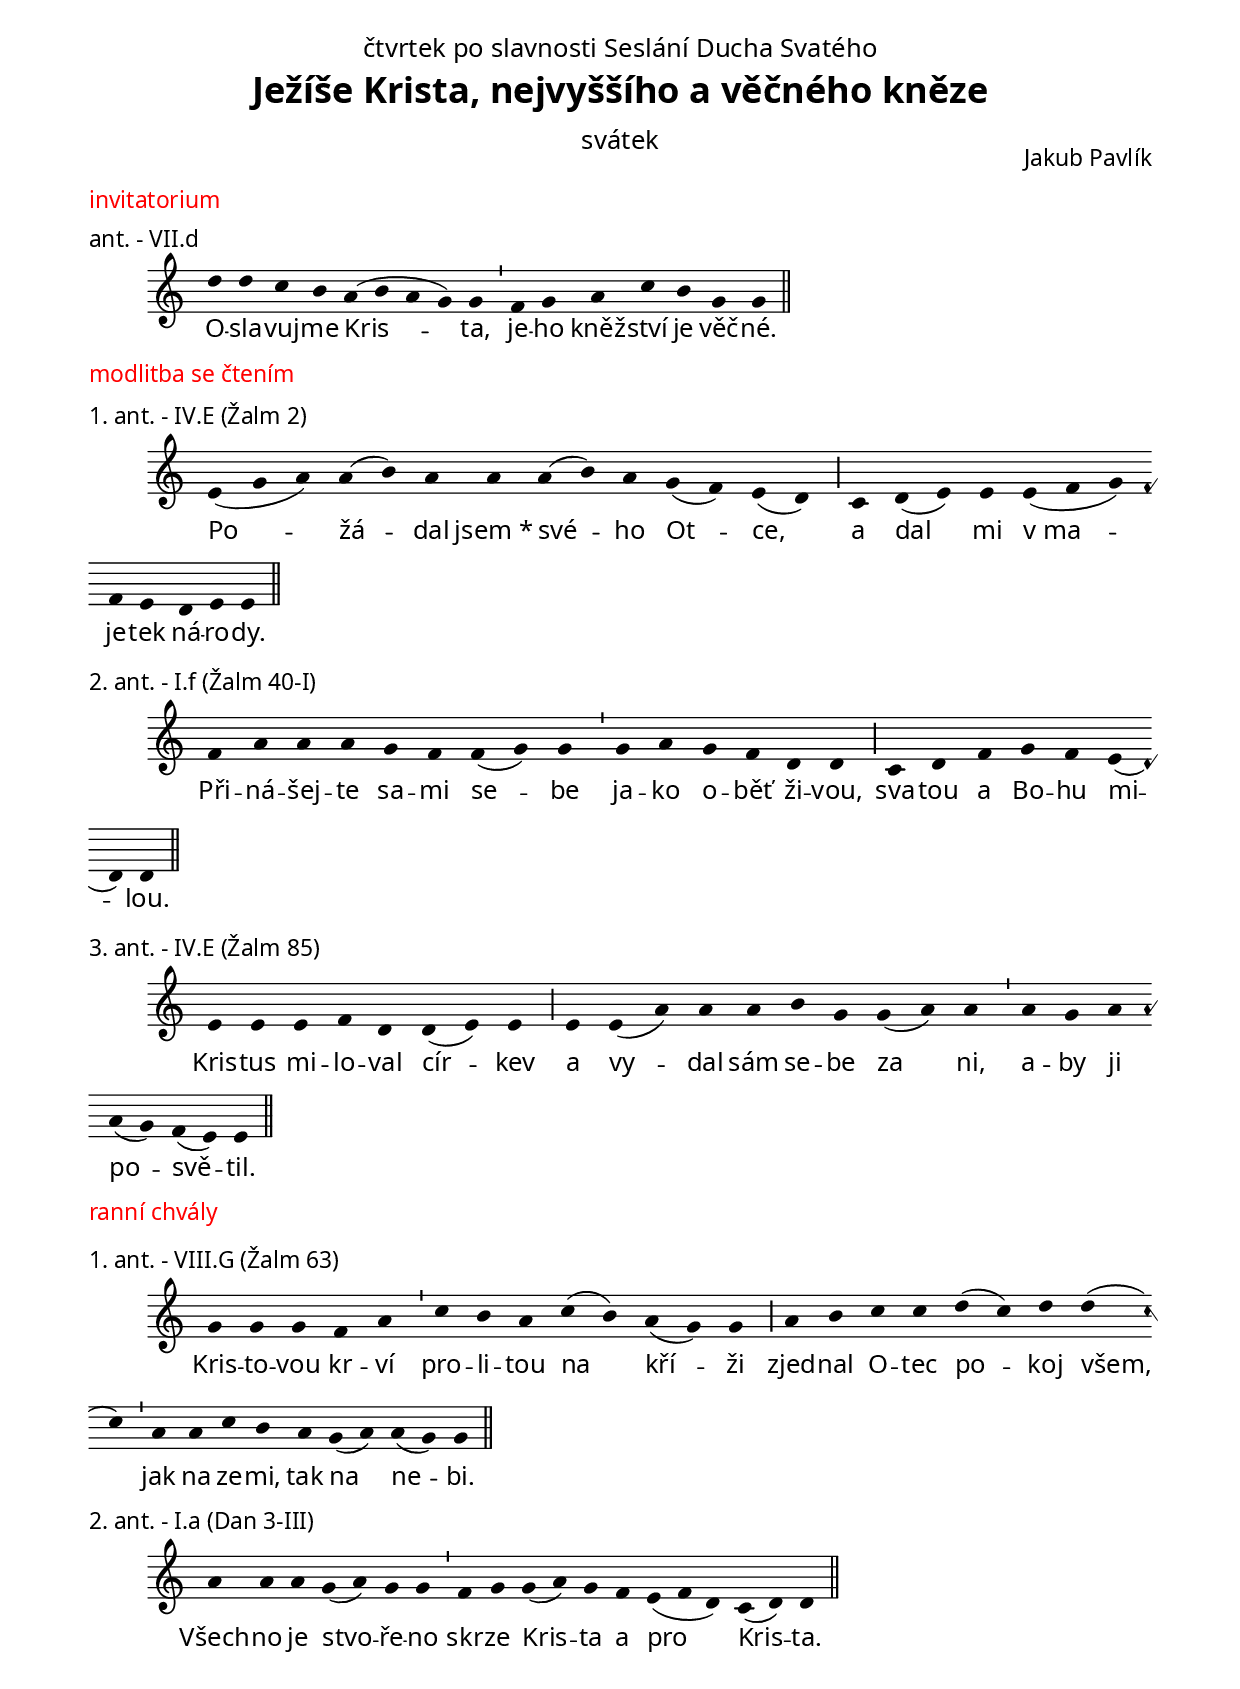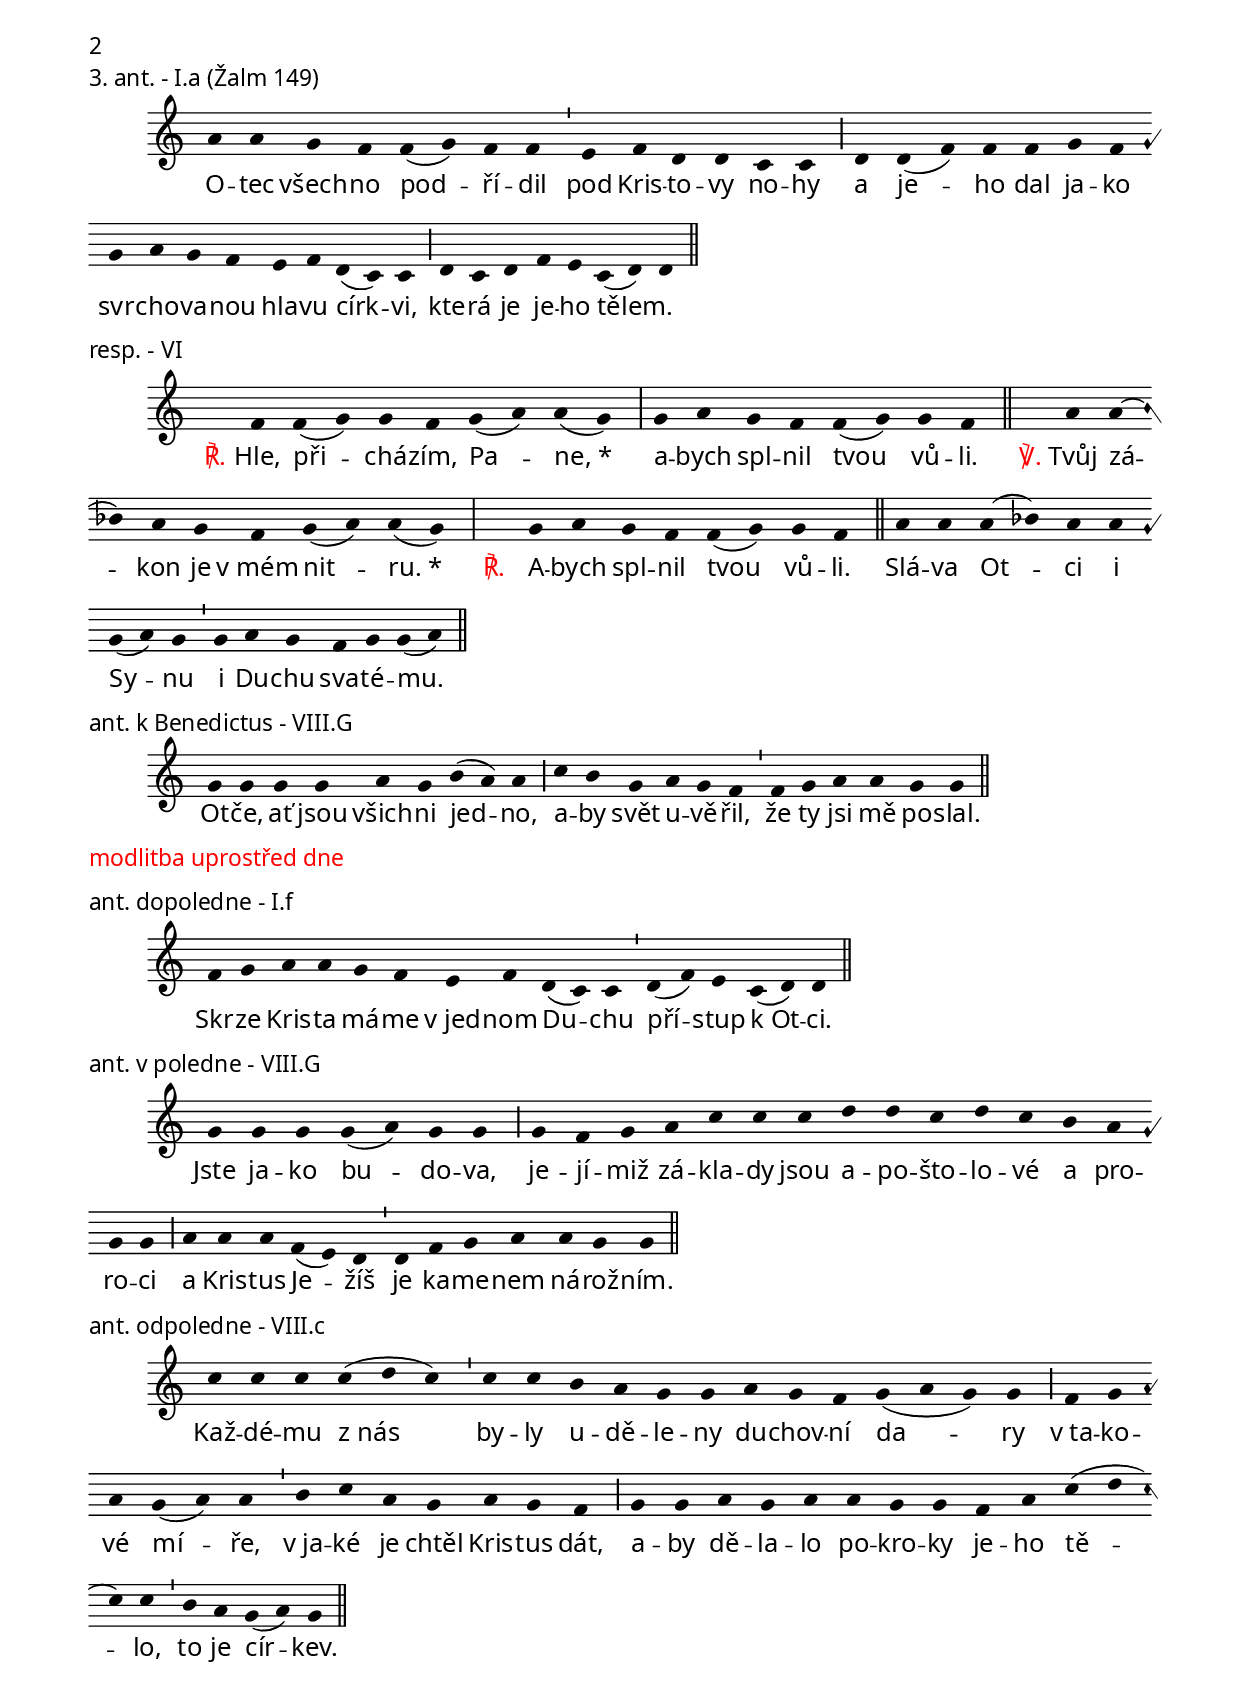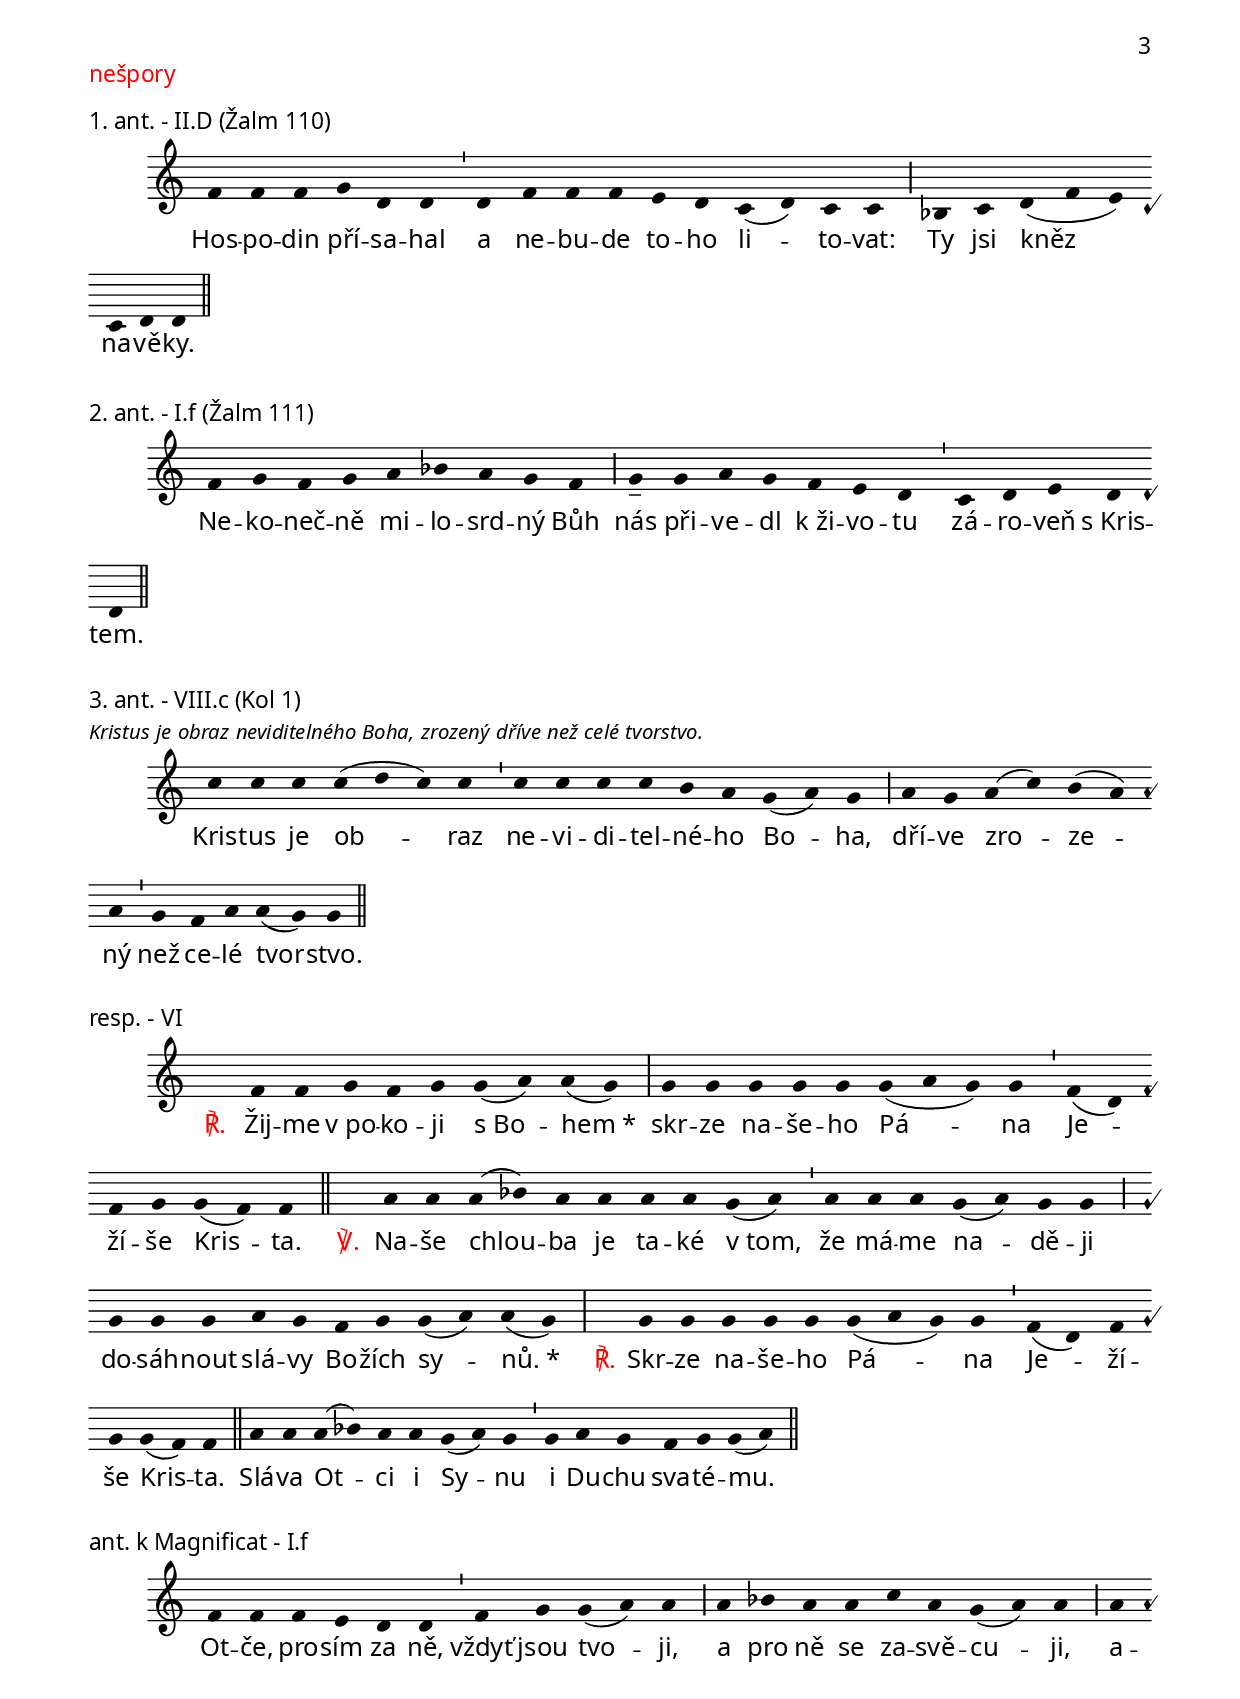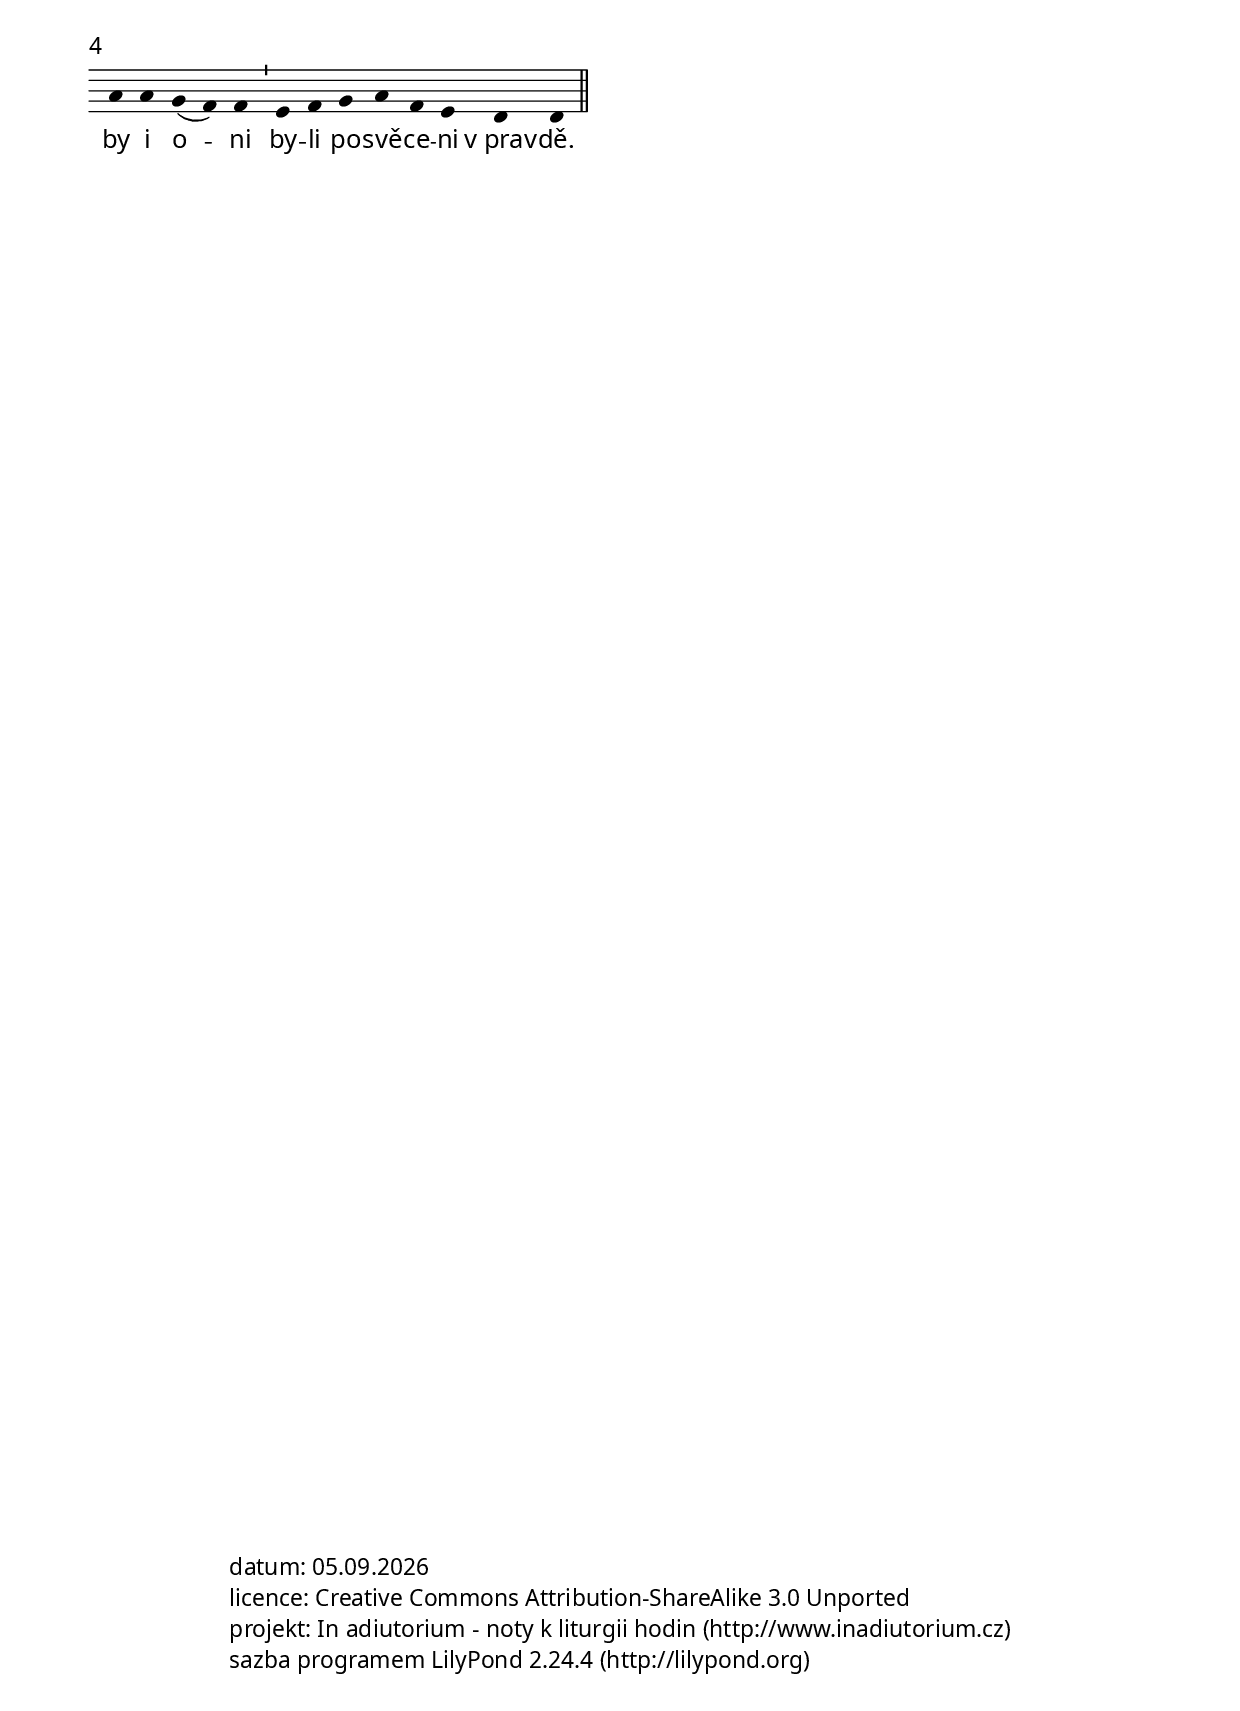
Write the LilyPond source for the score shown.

\version "2.19.16"

\include "spolecne.ly"
\include "dilyresponsorii.ly"

\header {
  title = \markup\titleSvatek
            "Ježíše Krista, nejvyššího a věčného kněze"
            "svátek"
            "čtvrtek po slavnosti Seslání Ducha Svatého"
  composer = "Jakub Pavlík"
}

\markup {\nadpisHodinka {"invitatorium"}}

\score {
  \relative c'' {
    \choralniRezim
    d4 d c b a( b a g) g \barMin
    f g a c b g g \barFinalis
  }
  \addlyrics {
    O -- sla -- vuj -- me Kris -- ta,
    je -- ho kněž -- ství je věč -- né.
  }
  \header {
    quid = "ant."
    modus = "VII"
    differentia = "d"
    psalmus = ""
    id = "invit"
    piece = \markup {\sestavTitulekBezZalmu}
  }
}

\markup {\nadpisHodinka {"modlitba se čtením"}}

\score {
    \relative c' {
      \choralniRezim
      e4( g a) a( b) a a a( b) a g( f) e( d) \barMaior
      c d( e) e e( f g) f e d e e \barFinalis
    }
    \addlyrics {
      Po -- žá -- dal jsem_* své -- ho Ot -- ce,
      a dal mi v_ma -- je -- tek ná -- ro -- dy.
    }
    \header {
      quid = "1. ant."
      modus = "IV"
      differentia = "E"
      psalmus = "Žalm 2"
      fial = "velikonoce_velikonocnioktav.ly#po-mc-a2?zacatek"
      id = "mc-a1"
      piece = \markup {\sestavTitulek}
    }
  }

\score {
  \relative c' {
    \choralniRezim
    f4 a a a g f f( g) g \barMin
    g a g f d d \barMaior
    c d f g f e( d) d \barFinalis
  }
  \addlyrics {
    Při -- ná -- šej -- te sa -- mi se -- be
    ja -- ko o -- běť ži -- vou,
    sva -- tou a Bo -- hu mi -- lou.

  }
  \header {
    quid = "2. ant."
    modus = "I"
    differentia = "f"
    psalmus = "Žalm 40-I"
    id = "mc-a2"
    piece = \markup {\sestavTitulek}
  }
}

\score {
  \relative c' {
    \choralniRezim
    e4 e e f d d( e) e \barMaior
    e e( a) a a b g g( a) a \barMin
    a g a a( g) f( e) e \barFinalis
  }
  \addlyrics {
    Kris -- tus mi -- lo -- val cír -- kev
    a vy -- dal sám se -- be za ni,
    a -- by ji po -- svě -- til.
  }
  \header {
    quid = "3. ant."
    modus = "IV"
    differentia = "E"
    psalmus = "Žalm 85"
    id = "mc-a3"
    piece = \markup {\sestavTitulek}
  }
}

\markup {\nadpisHodinka {"ranní chvály"}}

\score {
  \relative c'' {
    \choralniRezim
    g4 g g f a \barMin
    c b a c( b) a( g) g \barMaior
    a b c c d( c) d d( c) \barMin
    a a c b a g( a) a( g) g \barFinalis
  }
  \addlyrics {
    Kris -- to -- vou kr -- ví
    pro -- li -- tou na kří -- ži
    zjed -- nal O -- tec po -- koj všem,
    jak na ze -- mi, tak na ne -- bi.
  }
  \header {
    quid = "1. ant."
    modus = "VIII"
    differentia = "G"
    psalmus = "Žalm 63"
    id = "rch-a1"
    piece = \markup {\sestavTitulek}
  }
}

\score {
  \relative c'' {
    \choralniRezim
    a4 a a g( a) g g \barMin
    f g g( a) g f e( f d) c( d) d \barFinalis
  }
  \addlyrics {
    Všech -- no je stvo -- ře -- no
    skr -- ze Kris -- ta a pro Kris -- ta.
  }
  \header {
    quid = "2. ant."
    modus = "I"
    differentia = "a"
    psalmus = "Dan 3-III"
    id = "rch-a2"
    piece = \markup {\sestavTitulek}
  }
}

\score {
  \relative c'' {
    \choralniRezim
    a4 a g f f( g) f f \barMin
    e f d d c c \barMaior
    d d( f) f f g f g a g f e f d( c) c \barMaior
    d c d f e c( d) d \barFinalis
  }
  \addlyrics {
    O -- tec všech -- no pod -- ří -- dil
    pod Kris -- to -- vy no -- hy
    a je -- ho dal ja -- ko svr -- cho -- va -- nou hla -- vu círk -- vi,
    kte -- rá je je -- ho tělem.
  }
  \header {
    quid = "3. ant."
    modus = "I"
    differentia = "a"
    psalmus = "Žalm 149"
    id = "rch-a3"
    piece = \markup {\sestavTitulek}
  }
}

\score {
  \relative c' {
    \choralniRezim

    % R
    \neviditelna f
    f4 f( g) g f g( a) a( g) \barMax
    g a g f f( g) g f \barFinalis
    % V
    \neviditelna a
    a4 a( bes) a g f g( a) a( g) \barMax
    % R
    \neviditelna a
    g a g f f( g) g f \barFinalis
    % Slava
    \respVIdoxologie \barFinalis
  }
  \addlyrics {
    \Response Hle, při -- chá -- zím, Pa -- ne,_*
    a -- bych spl -- nil tvou vů -- li.
    \Verse Tvůj zá -- kon je v_mém nit -- ru._*
    \Response A -- bych spl -- nil tvou vů -- li.
    \textRespDoxologie
  }
  \header {
    quid = "resp."
    modus = "VI"
    id = "rch-resp"
    piece = \markup {\sestavTitulekResp}
  }
}

\score {
  \relative c'' {
    \choralniRezim
    g4 g g g a g b( a) a \barMaior
    c b g a g f \barMin
    f g a a g g \barFinalis
  }
  \addlyrics {
    Ot -- če, ať jsou všich -- ni jed -- no,
    a -- by svět u -- vě -- řil,
    že ty jsi mě po -- slal.
  }
  \header {
    quid = "ant. k Benedictus"
    modus = "VIII"
    differentia = "G"
    psalmus = ""
    id = "rch-aben"
    piece = \markup {\sestavTitulekBezZalmu}
  }
}

\markup {\nadpisHodinka {"modlitba uprostřed dne"}}

\score {
  \relative c' {
    \choralniRezim
    f g a a g f e f d( c) c \barMin
    d( f) e c( d) d \barFinalis
  }
  \addlyrics {
    Skr -- ze Kris -- ta má -- me v_jed -- nom Du -- chu
    pří -- stup k_Ot -- ci.
  }
  \header {
    quid = "ant. dopoledne"
    modus = "I"
    differentia = "f"
    psalmus = ""
    id = "tercie"
    piece = \markup {\sestavTitulekBezZalmu}
  }
}

\score {
  \relative c'' {
    \choralniRezim
    g4 g g g( a) g g \barMaior
    g f g a c c
    c d d c d c b a g g \barMaior
    a a a f( e) d \barMin
    d f g a a g g \barFinalis
  }
  \addlyrics {
    Jste ja -- ko bu -- do -- va,
    je -- jí -- miž zá -- kla -- dy
    jsou a -- po -- što -- lo -- vé a pro -- ro -- ci
    a Kris -- tus Je -- žíš
    je ka -- me -- nem ná -- rož -- ním.
  }
  \header {
    quid = "ant. v poledne"
    modus = "VIII"
    differentia = "G"
    psalmus = ""
    id = "sexta"
    piece = \markup {\sestavTitulekBezZalmu}
  }
}

\score {
  \relative c'' {
    \choralniRezim
    c4 c c c( d c) \barMin
    c c b a g g a g f g( a g) g \barMaior
    f g a g( a) a \barMin
    b c a g a g f \barMaior
    g g a g a a g g f a c( d c) c \barMin
    b a g( a) g \barFinalis
  }
  \addlyrics {
    Kaž -- dé -- mu z_nás
    by -- ly u -- dě -- le -- ny du -- chov -- ní da -- ry
    v_ta -- ko -- vé mí -- ře,
    v_ja -- ké je chtěl Kris -- tus dát,
    a -- by dě -- la -- lo po -- kro -- ky je -- ho tě -- lo,
    to je cír -- kev.
  }
  \header {
    quid = "ant. odpoledne"
    modus = "VIII"
    differentia = "c"
    psalmus = ""
    placet = "nápadně a nelibě moc torculů"
    id = "nona"
    piece = \markup {\sestavTitulekBezZalmu}
  }
}

\markup {\nadpisHodinka {"nešpory"}}

\score {
  \relative c' {
    \choralniRezim
    f4 f f g d d \barMin
    d f f f e d c( d) c c \barMaior
    bes c d( f e) c d d \barFinalis
  }
  \addlyrics {
    Hos -- po -- din pří -- sa -- hal
    a ne -- bu -- de to -- ho li -- to -- vat:
    Ty jsi kněz na -- vě -- ky.

  }
  \header {
    quid = "1. ant."
    modus = "II"
    differentia = "D"
    psalmus = "Žalm 110"
    id = "ne-a1"
    piece = \markup {\sestavTitulek}
  }
}

\score {
  \relative c' {
    \choralniRezim
    f g f g a bes a g f \barMaior
    g-- g a g f e d \barMin
    c d e d d \barFinalis
  }
  \addlyrics {
    Ne -- ko -- neč -- ně mi -- lo -- srd -- ný Bůh
    nás při -- ve -- dl k_ži -- vo -- tu
    zá -- ro -- veň s_Kris -- tem.
  }
  \header {
    quid = "2. ant."
    modus = "I"
    differentia = "f"
    psalmus = "Žalm 111"
    % motiv není převzat doslovně
    fial = "antifony/pust_tyden4.ly#ne-1ne-a3?cast"
    id = "ne-a2"
    piece = \markup {\sestavTitulek}
  }
}

\score {
  \relative c'' {
    \choralniRezim
    c4 c c c( d c) c \barMin
    c c c c b a g( a) g \barMaior
    a g a( c) b( a) a \barMin
    g f a a( g) g \barFinalis
  }
  \addlyrics {
    Kris -- tus je ob -- raz
    ne -- vi -- di -- tel -- né -- ho Bo -- ha,
    dří -- ve zro -- ze -- ný
    než ce -- lé tvor -- stvo.
  }
  \header {
    textus_approbatus = "Kristus je obraz neviditelného Boha,
    zrozený dříve než celé tvorstvo."
    quid = "3. ant."
    modus = "VIII"
    differentia = "c"
    psalmus = "Kol 1"
    id = "ne-a3"
    piece = \markup {\sestavTitulek}
  }
}

\score {
  \relative c' {
    \choralniRezim

    % R
    \neviditelna f
    f4 f g f g g( a) a( g) \barMax
    g g g g g g( a g) g \barMin f( d) f g g( f) f \barFinalis
    % V
    \neviditelna a
    a4 a a( bes) a a a a g( a) \barMin
    a a a g( a) g g \barMaior
    g g g a g f g g( a) a( g) \barMax
    % R
    \neviditelna a
    g g g g g g( a g) g \barMin f( d) f g g( f) f \barFinalis
    % Slava
    \respVIdoxologie \barFinalis
  }
  \addlyrics {
    \Response Žij -- me v_po -- ko -- ji s_Bo -- hem_*
    skr -- ze na -- še -- ho Pá -- na Je -- ží -- še Kris -- ta.
    \Verse Na -- še chlou -- ba je ta -- ké v_tom,
    že má -- me na -- dě -- ji
    do -- sáh -- nout slá -- vy Bo -- žích sy -- nů._*
    \Response Skr -- ze na -- še -- ho Pá -- na Je -- ží -- še Kris -- ta.
    \textRespDoxologie
  }
  \header {
    quid = "resp."
    modus = "VI"
    id = "ne-resp"
    piece = \markup {\sestavTitulekResp}
  }
}

\score {
  \relative c' {
    \choralniRezim
    f4 f f e d d \barMin
    f g g( a) a \barMaior
    a bes a a c a g( a) a \barMaior
    a a a g( f) f \barMin
    e f g a f e d d \barFinalis
  }
  \addlyrics {
    Ot -- če, pro -- sím za ně,
    vždyť jsou tvo -- ji,
    a pro ně se za -- svě -- cu -- ji,
    a -- by i o -- ni
    by -- li po -- svě -- ce -- ni v_prav -- dě.
  }
  \header {
    quid = "ant. k Magnificat"
    modus = "I"
    differentia = "f"
    psalmus = ""
    id = "ne-amag"
    piece = \markup {\sestavTitulekBezZalmu}
  }
}